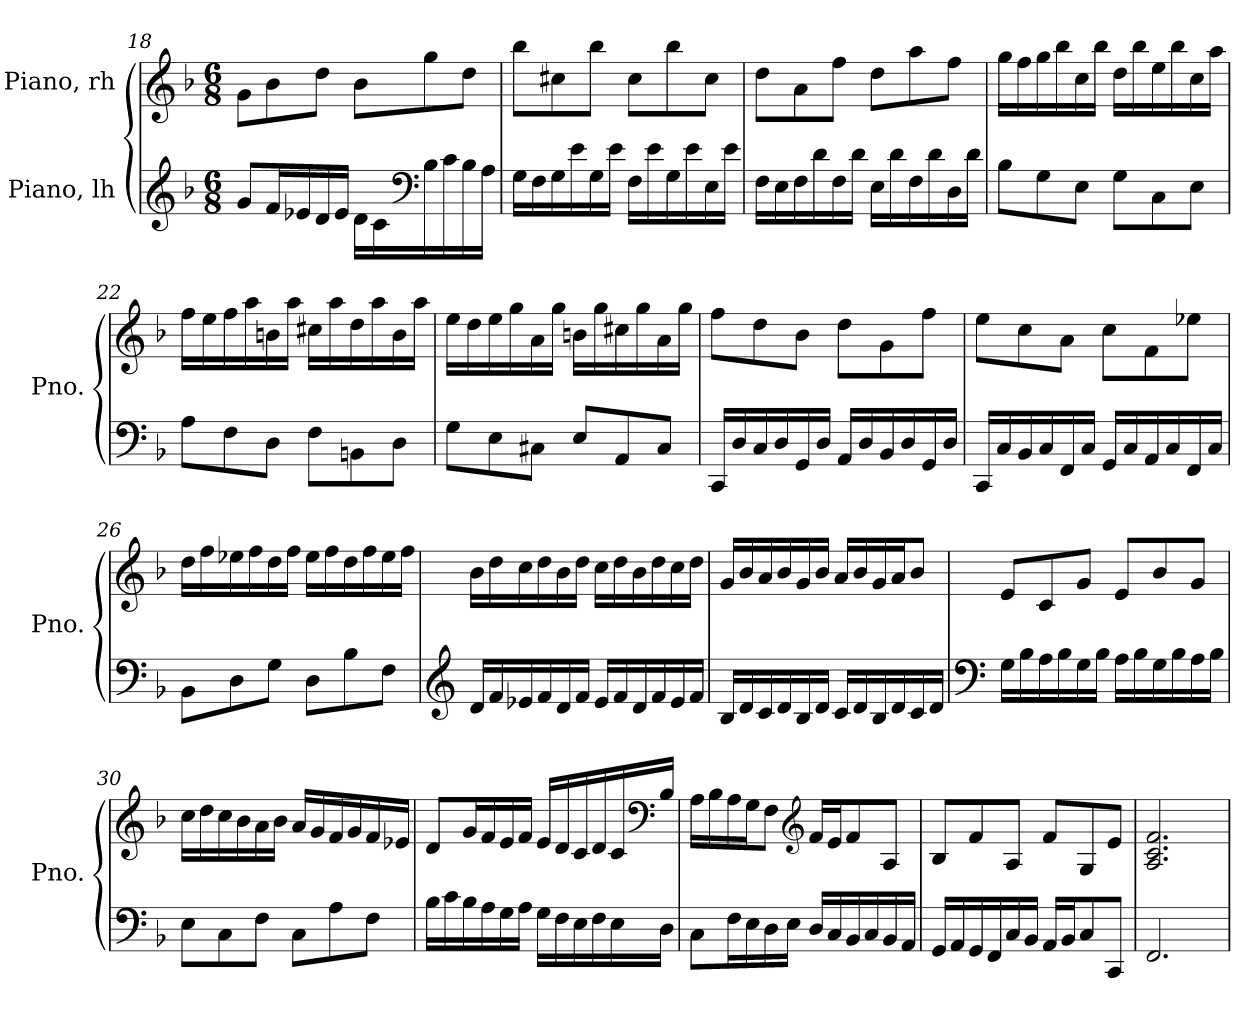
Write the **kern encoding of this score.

**kern	**kern
*part2	*part1
*staff2	*staff1
*I"Piano, lh	*I"Piano, rh
*I'Pno.	*I'Pno.
*clefG2	*clefG2
*k[b-]	*k[b-]
*M6/8	*M6/8
=18	=18
8g/L	8g\L
16f/L	8b-\
16e-X/	.
16d/	8dd\J
16e-/JJ	.
16d\LL	8b-\L
16c\	.
*clefF4	*
16B-\	8gg\
16c\	.
16B-\	8dd\J
16A\JJ	.
=19	=19
16G\LL	8bb-\L
16F\	.
16G\	8cc#X\
16e\	.
16G\	8bb-\J
16e\JJ	.
16F\LL	8cc#\L
16e\	.
16G\	8bb-\
16e\	.
16E\	8cc#\J
16e\JJ	.
!!LO:PB:g=z
=20	=20
16F\LL	8dd\L
16E\	.
16F\	8a\
16d\	.
16F\	8ff\J
16d\JJ	.
16E\LL	8dd\L
16d\	.
16F\	8aa\
16d\	.
16D\	8ff\J
16d\JJ	.
=21	=21
8B-\L	16gg\LL
.	16ff\
8G\	16gg\
.	16bb-\
8E\J	16cc\
.	16bb-\JJ
8G\L	16dd\LL
.	16bb-\
8C\	16ee\
.	16bb-\
8E\J	16cc\
.	16aa\JJ
=22	=22
8A\L	16ff\LL
.	16ee\
8F\	16ff\
.	16aa\
8D\J	16bn\
.	16aa\JJ
8F\L	16cc#X\LL
.	16aa\
8BBn\	16dd\
.	16aa\
8D\J	16b\
.	16aa\JJ
!!LO:LB:g=z
=23	=23
8G\L	16ee\LL
.	16dd\
8E\	16ee\
.	16gg\
8C#X\J	16a\
.	16gg\JJ
8E/L	16bn\LL
.	16gg\
8AA/	16cc#X\
.	16gg\
8C#/J	16a\
.	16gg\JJ
=24	=24
16CC/LL	8ff\L
16D/	.
16C/	8dd\
16D/	.
16GG/	8b-\J
16D/JJ	.
16AA/LL	8dd\L
16D/	.
16BB-/	8g\
16D/	.
16GG/	8ff\J
16D/JJ	.
=25	=25
16CC/LL	8ee\L
16C/	.
16BB-/	8cc\
16C/	.
16FF/	8a\J
16C/JJ	.
16GG/LL	8cc\L
16C/	.
16AA/	8f\
16C/	.
16FF/	8ee-X\J
16C/JJ	.
!!LO:LB:g=z
=26	=26
8BB-\L	16dd\LL
.	16ff\
8D\	16ee-X\
.	16ff\
8G\J	16dd\
.	16ff\JJ
8D\L	16ee-\LL
.	16ff\
8B-\	16dd\
.	16ff\
8F\J	16ee-\
.	16ff\JJ
=27	=27
*clefG2	*
16d/LL	16b-\LL
16f/	16dd\
16e-X/	16cc\
16f/	16dd\
16d/	16b-\
16f/JJ	16dd\JJ
16e-/LL	16cc\LL
16f/	16dd\
16d/	16b-\
16f/	16dd\
16e-/	16cc\
16f/JJ	16dd\JJ
=28	=28
16B-/LL	16g/LL
16d/	16b-/
16c/	16a/
16d/	16b-/
16B-/	16g/
16d/JJ	16b-/JJ
16c/LL	16a/LL
16d/	16b-/
16B-/	16g/
16d/	16a/J
16c/	8b-/J
16d/JJ	.
!!LO:LB:g=z
=29	=29
*clefF4	*
16G\LL	8e/L
16B-\	.
16A\	8c/
16B-\	.
16G\	8g/J
16B-\JJ	.
16A\LL	8e/L
16B-\	.
16G\	8b-/
16B-\	.
16A\	8g/J
16B-\JJ	.
=30	=30
8E\L	16cc\LL
.	16dd\
8C\	16cc\
.	16b-\
8F\J	16a\
.	16b-\JJ
8C\L	16a/LL
.	16g/
8A\	16f/
.	16g/
8F\J	16f/
.	16e-X/JJ
=31	=31
16B-\LL	8d/L
16c\	.
16B-\	16g/L
16A\	16f/
16G\	16e/
16A\JJ	16f/JJ
16G\LL	16e/LL
16F\	16d/
16E\	16c/
16F\	16d/
16E\	16c/
*	*clefF4
16D\JJ	16B-/JJ
!!LO:LB:g=z
=32	=32
8C\L	16A\LL
.	16B-\
16F\L	16A\
16E\	16G\J
16D\	8F\J
16E\JJ	.
*	*clefG2
16D/LL	16f/LL
16C/	16e/J
16BB-/	8f/
16C/	.
16BB-/	8A/J
16AA/JJ	.
=33	=33
16GG/LL	8B-/L
16AA/	.
16GG/	8f/
16FF/	.
16C/	8A/J
16BB-/JJ	.
16AA/LL	8f/L
16BB-/J	.
8C/	8G/
8CC/J	8e/J
=34	=34
2.FF/	2.A/ 2.c/ 2.f/
=	=
*-	*-
